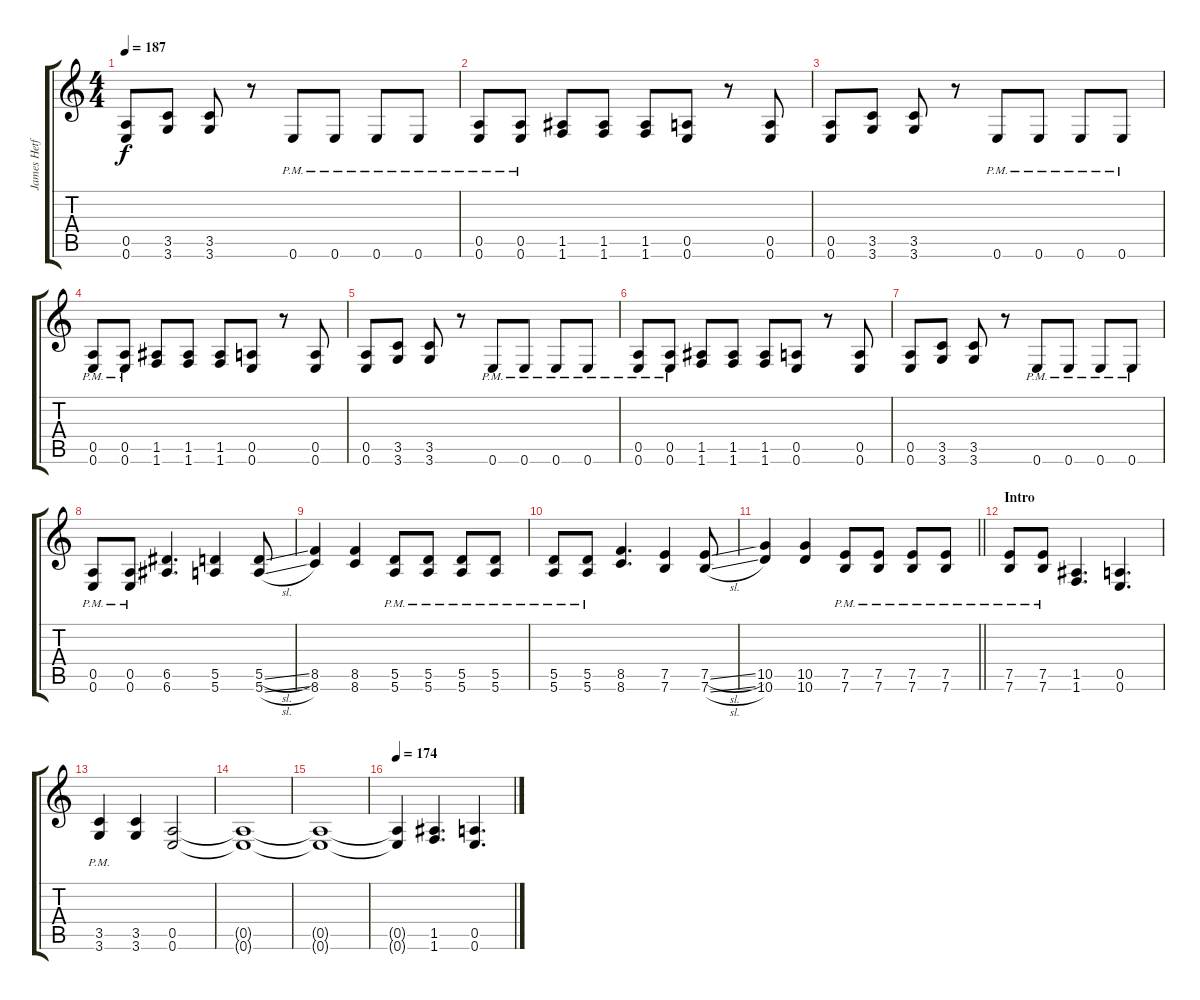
\track ("James Hetfield" "James Hetf") {instrument distortionguitar}
\staff {score tabs}
\tuning (E4 B3 G3 D3 A2 E2) {hide}
\ts (4 4)
\tempo 187
\clef g2
\ks c
(0.5 0.6).8{dy f} (3.5 3.6).8 (3.5 3.6).8 r.8 0.6{pm}.8 0.6{pm}.8 0.6{pm}.8 0.6{pm}.8 |
(0.5{pm} 0.6{pm}).8 (0.5{pm} 0.6{pm}).8 (1.5 1.6).8 (1.5 1.6).8 (1.5 1.6).8 (0.5 0.6).8 r.8 (0.5 0.6).8 |
(0.5 0.6).8 (3.5 3.6).8 (3.5 3.6).8 r.8 0.6{pm}.8 0.6{pm}.8 0.6{pm}.8 0.6{pm}.8 |
(0.5{pm} 0.6{pm}).8 (0.5{pm} 0.6{pm}).8 (1.5 1.6).8 (1.5 1.6).8 (1.5 1.6).8 (0.5 0.6).8 r.8 (0.5 0.6).8 |
(0.5 0.6).8 (3.5 3.6).8 (3.5 3.6).8 r.8 0.6{pm}.8 0.6{pm}.8 0.6{pm}.8 0.6{pm}.8 |
(0.5{pm} 0.6{pm}).8 (0.5{pm} 0.6{pm}).8 (1.5 1.6).8 (1.5 1.6).8 (1.5 1.6).8 (0.5 0.6).8 r.8 (0.5 0.6).8 |
(0.5 0.6).8 (3.5 3.6).8 (3.5 3.6).8 r.8 0.6{pm}.8 0.6{pm}.8 0.6{pm}.8 0.6{pm}.8 |
(0.5{pm} 0.6{pm}).8 (0.5{pm} 0.6{pm}).8 (6.5 6.6).4{d} (5.5 5.6).4 (5.5{sl} 5.6{sl}).8 |
(8.5 8.6).4 (8.5 8.6).4 (5.5{pm} 5.6{pm}).8 (5.5{pm} 5.6{pm}).8 (5.5{pm} 5.6{pm}).8 (5.5{pm} 5.6{pm}).8 |
(5.5{pm} 5.6{pm}).8 (5.5{pm} 5.6{pm}).8 (8.5 8.6).4{d} (7.5 7.6).4 (7.5{sl} 7.6{sl}).8 |
\barLineRight lightlight
(10.5 10.6).4 (10.5 10.6).4 (7.5{pm} 7.6{pm}).8 (7.5{pm} 7.6{pm}).8 (7.5{pm} 7.6{pm}).8 (7.5{pm} 7.6{pm}).8 |
\section ("" "Intro")
(7.5{pm} 7.6{pm}).8 (7.5{pm} 7.6{pm}).8 (1.5 1.6).4{d} (0.5 0.6).4{d} |
(3.5{pm} 3.6{pm}).4 (3.5 3.6).4 (0.5 0.6).2 |
(0.5{t} 0.6{t}).1 |
(0.5{t} 0.6{t}).1 |
\tempo 174
(0.5{t} 0.6{t}).4 (1.5 1.6).4{d} (0.5 0.6).4{d}
